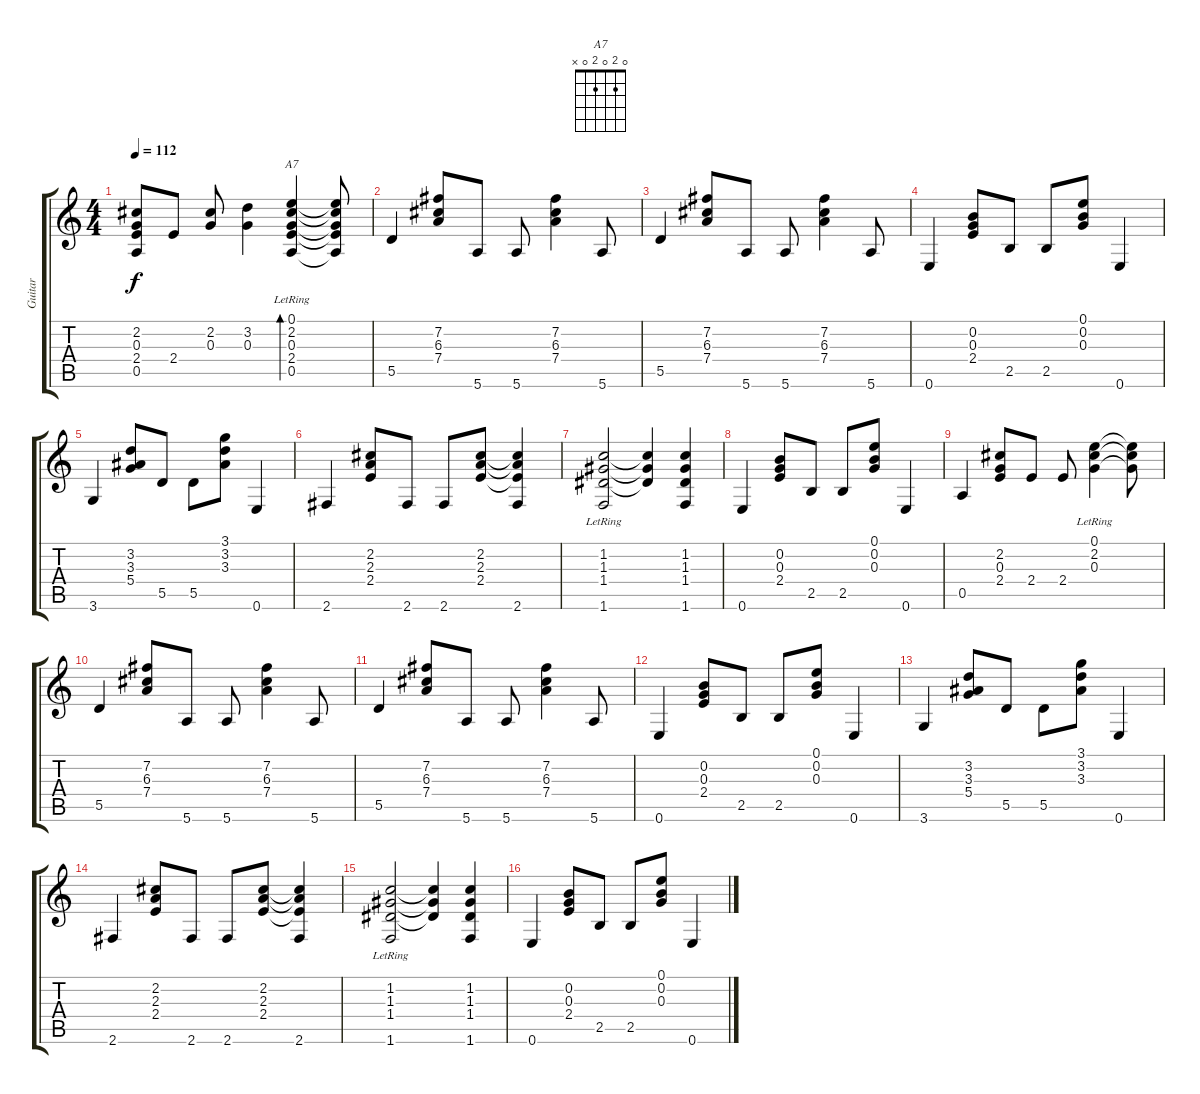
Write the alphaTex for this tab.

\track ("Guitar" "Guitar") {instrument acousticguitarsteel}
\staff {score tabs}
\tuning (E4 B3 G3 D3 A2 E2) {hide}
\chord ("A7" 0 2 0 2 0 x)
\ts (4 4)
\tempo 112
\clef g2
\ks c
(2.2 0.3 2.4 0.5).8{dy f} 2.4.8 (2.2 0.3).8 (3.2 0.3).4 (0.1{lr} 2.2{lr} 0.3{lr} 2.4{lr} 0.5{lr}).4{bd 240 ch "A7"} (0.1{t} 2.2{t} 0.3{t} 2.4{t} 0.5{t}).8 |
5.5.4 (7.2 6.3 7.4).8 5.6.8 5.6.8 (7.2 6.3 7.4).4 5.6.8 |
5.5.4 (7.2 6.3 7.4).8 5.6.8 5.6.8 (7.2 6.3 7.4).4 5.6.8 |
0.6.4 (0.2 0.3 2.4).8 2.5.8 2.5.8 (0.1 0.2 0.3).8 0.6.4 |
3.6.4 (3.2 3.3 5.4).8 5.5.8 5.5.8 (3.1 3.2 3.3).8 0.6.4 |
2.6.4 (2.2 2.3 2.4).8 2.6.8 2.6.8 (2.2 2.3 2.4).8 (2.2{t} 2.3{t} 2.4{t} 2.6).4 |
(1.2{lr} 1.3{lr} 1.4{lr} 1.6{lr}).2 (1.2{t} 1.3{t} 1.4{t}).4 (1.2 1.3 1.4 1.6).4 |
0.6.4 (0.2 0.3 2.4).8 2.5.8 2.5.8 (0.1 0.2 0.3).8 0.6.4 |
0.5.4 (2.2 0.3 2.4).8 2.4.8 2.4.8 (0.1{lr} 2.2 0.3).4 (0.1{t} 2.2{t} 0.3{t}).8 |
5.5.4 (7.2 6.3 7.4).8 5.6.8 5.6.8 (7.2 6.3 7.4).4 5.6.8 |
5.5.4 (7.2 6.3 7.4).8 5.6.8 5.6.8 (7.2 6.3 7.4).4 5.6.8 |
0.6.4 (0.2 0.3 2.4).8 2.5.8 2.5.8 (0.1 0.2 0.3).8 0.6.4 |
3.6.4 (3.2 3.3 5.4).8 5.5.8 5.5.8 (3.1 3.2 3.3).8 0.6.4 |
2.6.4 (2.2 2.3 2.4).8 2.6.8 2.6.8 (2.2 2.3 2.4).8 (2.2{t} 2.3{t} 2.4{t} 2.6).4 |
(1.2{lr} 1.3{lr} 1.4{lr} 1.6{lr}).2 (1.2{t} 1.3{t} 1.4{t}).4 (1.2 1.3 1.4 1.6).4 |
0.6.4 (0.2 0.3 2.4).8 2.5.8 2.5.8 (0.1 0.2 0.3).8 0.6.4
